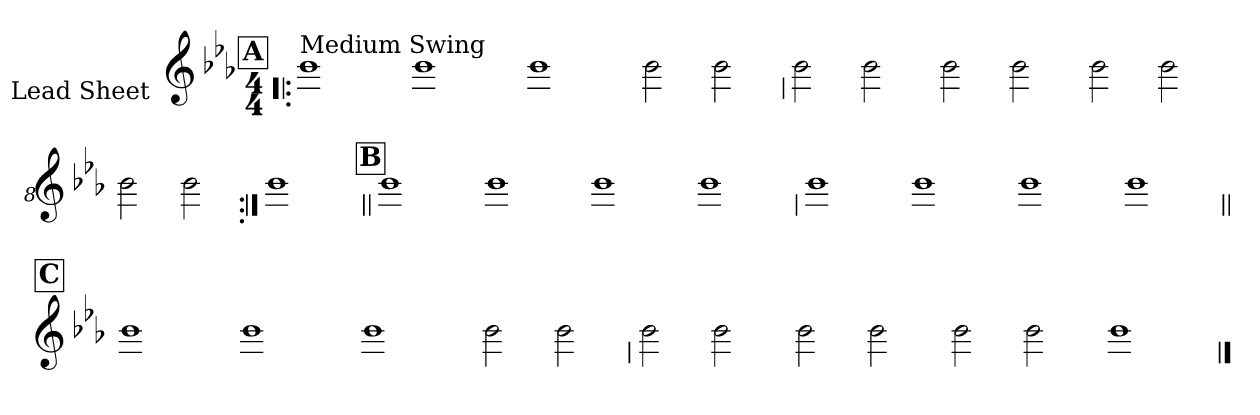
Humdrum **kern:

**kern
*part1
*staff1
*I"Lead Sheet
*stria0
*clefG2
*k[b-e-a-]
*E-:
*M4/4
!!LO:REH:place=s1:a:t=A
=1!|:
!LO:TX:a:t=Medium Swing
1b-
=2-
1b-
=3-
1b-
=4-
2b-
2b-
!!LO:LB:g=z
=5
2b-
2b-
=6-
2b-
2b-
=7-
2b-
2b-
=8-
2b-
2b-
!!LO:LB:g=z
=9:|!
1b-
!!LO:LB:g=z
!!LO:REH:place=s1:a:t=B
=10||
1b-
=11-
1b-
=12-
1b-
=13-
1b-
!!LO:LB:g=z
=14
1b-
=15-
1b-
=16-
1b-
=17-
1b-
!!LO:LB:g=z
!!LO:REH:place=s1:a:t=C
=18||
1b-
=19-
1b-
=20-
1b-
=21-
2b-
2b-
!!LO:LB:g=z
=22
2b-
2b-
=23-
2b-
2b-
=24-
2b-
2b-
=25-
1b-
==
*-
